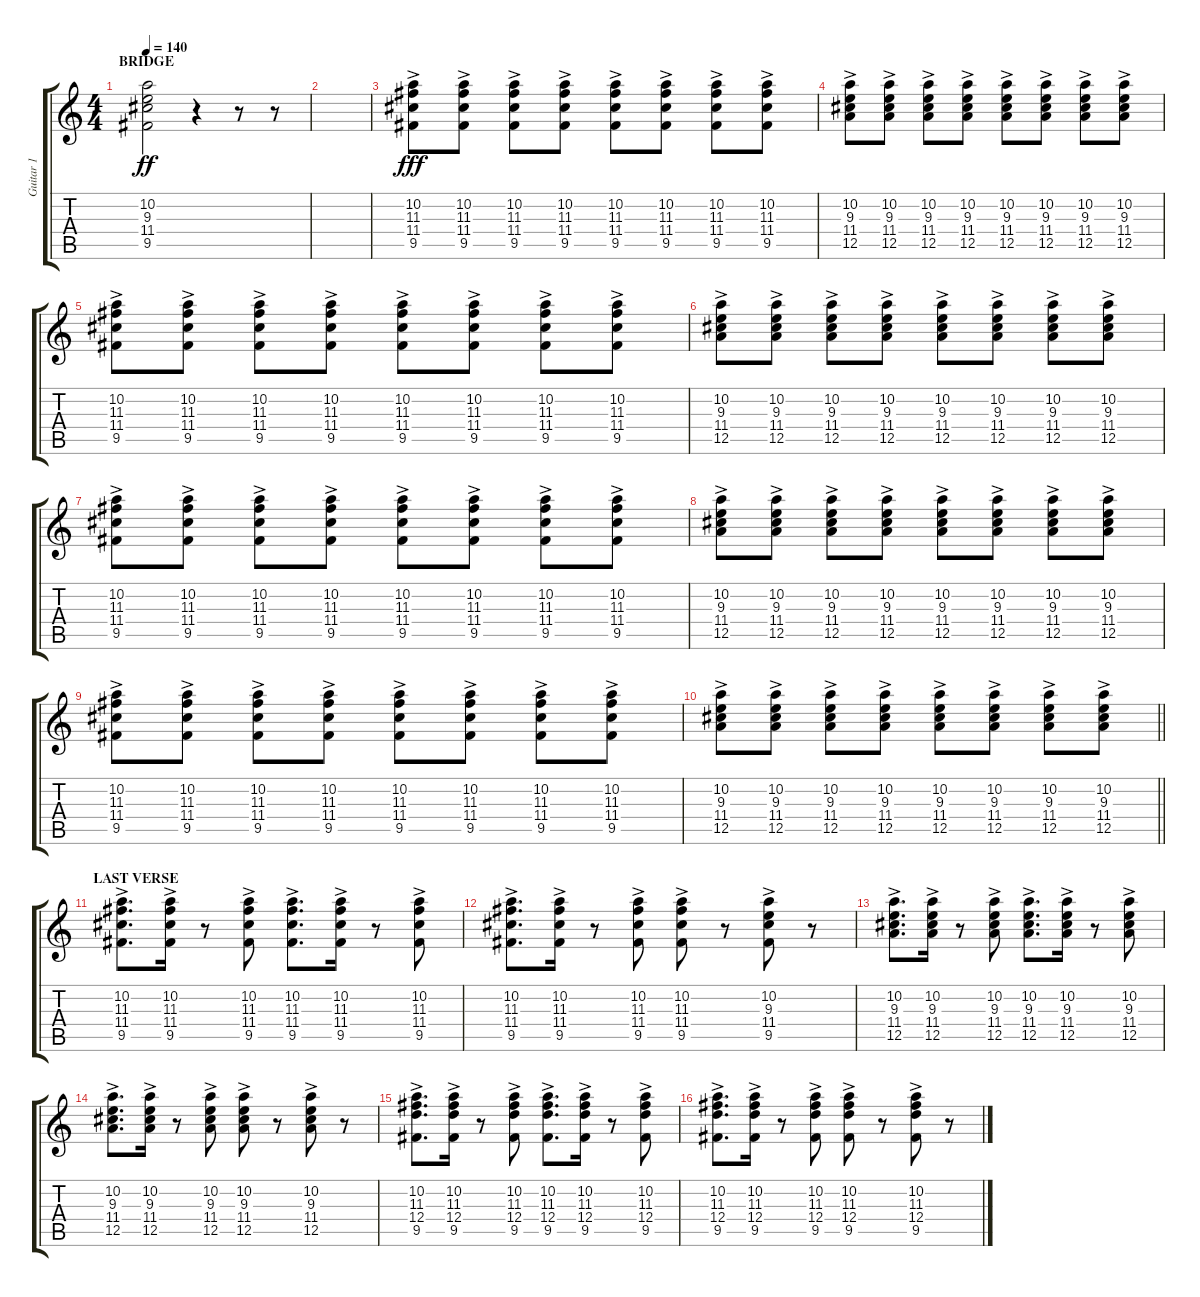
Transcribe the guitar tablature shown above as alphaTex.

\track ("Guitar 1" "Guitar 1") {instrument overdrivenguitar}
\staff {score tabs}
\tuning (E4 B3 G3 D3 A2 E2) {hide}
\ts (4 4)
\section ("" "BRIDGE")
\tempo 140
\clef g2
\ks c
(10.2{t} 9.3{t} 11.4{t} 9.5{t}).2{dy ff} r.4 r.8 r.8 |
|
(10.2{ac} 11.3{ac} 11.4{ac} 9.5{ac}).8{dy fff} (10.2{ac} 11.3{ac} 11.4{ac} 9.5{ac}).8 (10.2{ac} 11.3{ac} 11.4{ac} 9.5{ac}).8 (10.2{ac} 11.3{ac} 11.4{ac} 9.5{ac}).8 (10.2{ac} 11.3{ac} 11.4{ac} 9.5{ac}).8 (10.2{ac} 11.3{ac} 11.4{ac} 9.5{ac}).8 (10.2{ac} 11.3{ac} 11.4{ac} 9.5{ac}).8 (10.2{ac} 11.3{ac} 11.4{ac} 9.5{ac}).8 |
(10.2{ac} 9.3{ac} 11.4{ac} 12.5{ac}).8 (10.2{ac} 9.3{ac} 11.4{ac} 12.5{ac}).8 (10.2{ac} 9.3{ac} 11.4{ac} 12.5{ac}).8 (10.2{ac} 9.3{ac} 11.4{ac} 12.5{ac}).8 (10.2{ac} 9.3{ac} 11.4{ac} 12.5{ac}).8 (10.2{ac} 9.3{ac} 11.4{ac} 12.5{ac}).8 (10.2{ac} 9.3{ac} 11.4{ac} 12.5{ac}).8 (10.2{ac} 9.3{ac} 11.4{ac} 12.5{ac}).8 |
(10.2{ac} 11.3{ac} 11.4{ac} 9.5{ac}).8 (10.2{ac} 11.3{ac} 11.4{ac} 9.5{ac}).8 (10.2{ac} 11.3{ac} 11.4{ac} 9.5{ac}).8 (10.2{ac} 11.3{ac} 11.4{ac} 9.5{ac}).8 (10.2{ac} 11.3{ac} 11.4{ac} 9.5{ac}).8 (10.2{ac} 11.3{ac} 11.4{ac} 9.5{ac}).8 (10.2{ac} 11.3{ac} 11.4{ac} 9.5{ac}).8 (10.2{ac} 11.3{ac} 11.4{ac} 9.5{ac}).8 |
(10.2{ac} 9.3{ac} 11.4{ac} 12.5{ac}).8 (10.2{ac} 9.3{ac} 11.4{ac} 12.5{ac}).8 (10.2{ac} 9.3{ac} 11.4{ac} 12.5{ac}).8 (10.2{ac} 9.3{ac} 11.4{ac} 12.5{ac}).8 (10.2{ac} 9.3{ac} 11.4{ac} 12.5{ac}).8 (10.2{ac} 9.3{ac} 11.4{ac} 12.5{ac}).8 (10.2{ac} 9.3{ac} 11.4{ac} 12.5{ac}).8 (10.2{ac} 9.3{ac} 11.4{ac} 12.5{ac}).8 |
(10.2{ac} 11.3{ac} 11.4{ac} 9.5{ac}).8 (10.2{ac} 11.3{ac} 11.4{ac} 9.5{ac}).8 (10.2{ac} 11.3{ac} 11.4{ac} 9.5{ac}).8 (10.2{ac} 11.3{ac} 11.4{ac} 9.5{ac}).8 (10.2{ac} 11.3{ac} 11.4{ac} 9.5{ac}).8 (10.2{ac} 11.3{ac} 11.4{ac} 9.5{ac}).8 (10.2{ac} 11.3{ac} 11.4{ac} 9.5{ac}).8 (10.2{ac} 11.3{ac} 11.4{ac} 9.5{ac}).8 |
(10.2{ac} 9.3{ac} 11.4{ac} 12.5{ac}).8 (10.2{ac} 9.3{ac} 11.4{ac} 12.5{ac}).8 (10.2{ac} 9.3{ac} 11.4{ac} 12.5{ac}).8 (10.2{ac} 9.3{ac} 11.4{ac} 12.5{ac}).8 (10.2{ac} 9.3{ac} 11.4{ac} 12.5{ac}).8 (10.2{ac} 9.3{ac} 11.4{ac} 12.5{ac}).8 (10.2{ac} 9.3{ac} 11.4{ac} 12.5{ac}).8 (10.2{ac} 9.3{ac} 11.4{ac} 12.5{ac}).8 |
(10.2{ac} 11.3{ac} 11.4{ac} 9.5{ac}).8 (10.2{ac} 11.3{ac} 11.4{ac} 9.5{ac}).8 (10.2{ac} 11.3{ac} 11.4{ac} 9.5{ac}).8 (10.2{ac} 11.3{ac} 11.4{ac} 9.5{ac}).8 (10.2{ac} 11.3{ac} 11.4{ac} 9.5{ac}).8 (10.2{ac} 11.3{ac} 11.4{ac} 9.5{ac}).8 (10.2{ac} 11.3{ac} 11.4{ac} 9.5{ac}).8 (10.2{ac} 11.3{ac} 11.4{ac} 9.5{ac}).8 |
\barLineRight lightlight
(10.2{ac} 9.3{ac} 11.4{ac} 12.5{ac}).8 (10.2{ac} 9.3{ac} 11.4{ac} 12.5{ac}).8 (10.2{ac} 9.3{ac} 11.4{ac} 12.5{ac}).8 (10.2{ac} 9.3{ac} 11.4{ac} 12.5{ac}).8 (10.2{ac} 9.3{ac} 11.4{ac} 12.5{ac}).8 (10.2{ac} 9.3{ac} 11.4{ac} 12.5{ac}).8 (10.2{ac} 9.3{ac} 11.4{ac} 12.5{ac}).8 (10.2{ac} 9.3{ac} 11.4{ac} 12.5{ac}).8 |
\section ("" "LAST VERSE")
(10.2{ac} 11.3{ac} 11.4{ac} 9.5{ac}).8{d instrument overdrivenguitar} (10.2{ac} 11.3{ac} 11.4{ac} 9.5{ac}).16 r.8 (10.2{ac} 11.3{ac} 11.4{ac} 9.5{ac}).8 (10.2{ac} 11.3{ac} 11.4{ac} 9.5{ac}).8{d} (10.2{ac} 11.3{ac} 11.4{ac} 9.5{ac}).16 r.8 (10.2{ac} 11.3{ac} 11.4{ac} 9.5{ac}).8 |
(10.2{ac} 11.3{ac} 11.4{ac} 9.5{ac}).8{d} (10.2{ac} 11.3{ac} 11.4{ac} 9.5{ac}).16 r.8 (10.2{ac} 11.3{ac} 11.4{ac} 9.5{ac}).8 (10.2{ac} 11.3{ac} 11.4{ac} 9.5{ac}).8 r.8 (10.2{ac} 9.3{ac} 11.4{ac} 9.5{ac}).8 r.8 |
(10.2{ac} 9.3{ac} 11.4{ac} 12.5{ac}).8{d} (10.2{ac} 9.3{ac} 11.4{ac} 12.5{ac}).16 r.8 (10.2{ac} 9.3{ac} 11.4{ac} 12.5{ac}).8 (10.2{ac} 9.3{ac} 11.4{ac} 12.5{ac}).8{d} (10.2{ac} 9.3{ac} 11.4{ac} 12.5{ac}).16 r.8 (10.2{ac} 9.3{ac} 11.4{ac} 12.5{ac}).8 |
(10.2{ac} 9.3{ac} 11.4{ac} 12.5{ac}).8{d} (10.2{ac} 9.3{ac} 11.4{ac} 12.5{ac}).16 r.8 (10.2{ac} 9.3{ac} 11.4{ac} 12.5{ac}).8 (10.2{ac} 9.3{ac} 11.4{ac} 12.5{ac}).8 r.8 (10.2{ac} 9.3{ac} 11.4{ac} 12.5{ac}).8 r.8 |
(10.2{ac} 11.3{ac} 12.4{ac} 9.5{ac}).8{d} (10.2{ac} 11.3{ac} 12.4{ac} 9.5{ac}).16 r.8 (10.2{ac} 11.3{ac} 12.4{ac} 9.5{ac}).8 (10.2{ac} 11.3{ac} 12.4{ac} 9.5{ac}).8{d} (10.2{ac} 11.3{ac} 12.4{ac} 9.5{ac}).16 r.8 (10.2{ac} 11.3{ac} 12.4{ac} 9.5{ac}).8 |
(10.2{ac} 11.3{ac} 12.4{ac} 9.5{ac}).8{d} (10.2{ac} 11.3{ac} 12.4{ac} 9.5{ac}).16 r.8 (10.2{ac} 11.3{ac} 12.4{ac} 9.5{ac}).8 (10.2{ac} 11.3{ac} 12.4{ac} 9.5{ac}).8 r.8 (10.2{ac} 11.3{ac} 12.4{ac} 9.5{ac}).8 r.8
